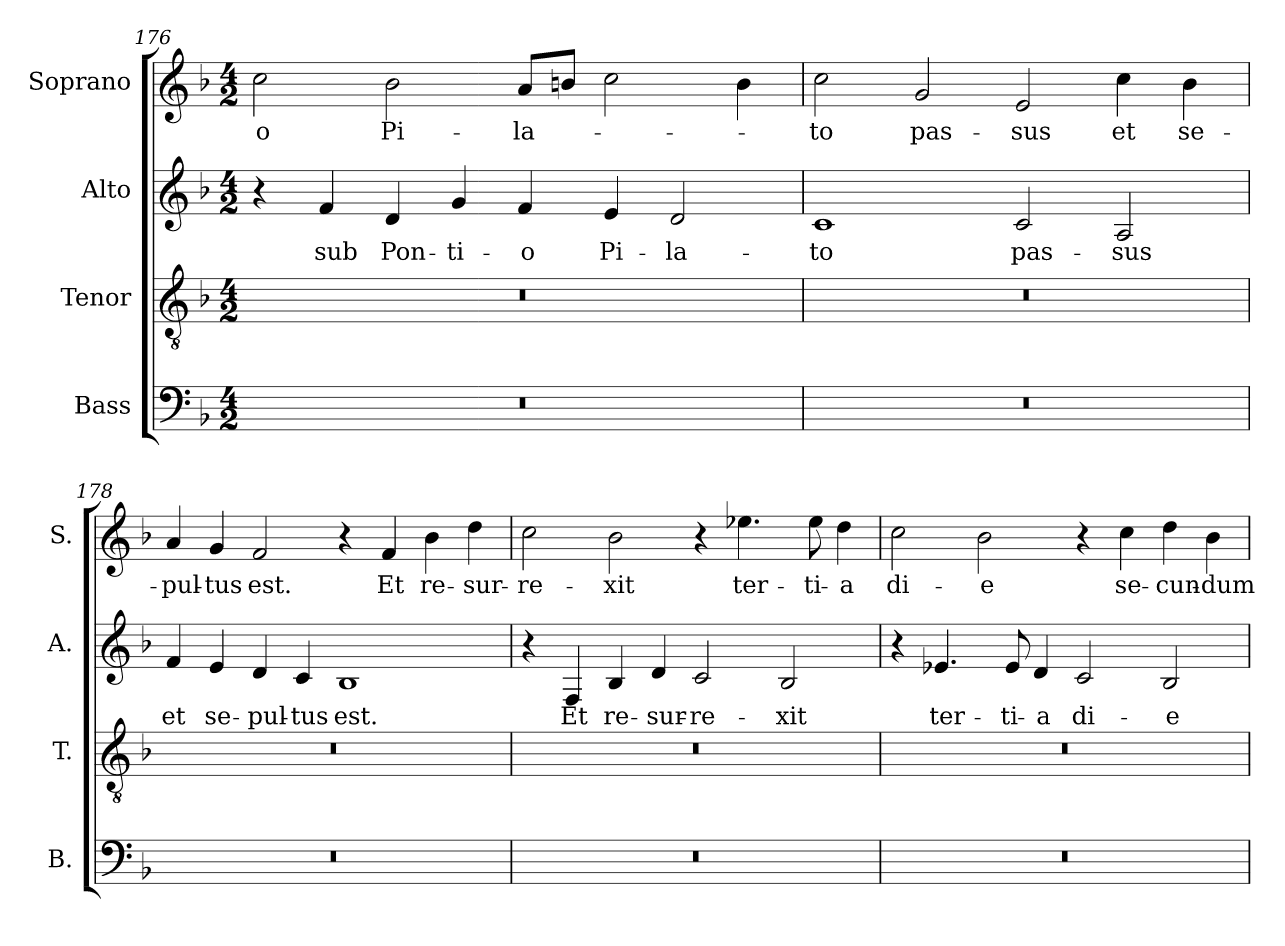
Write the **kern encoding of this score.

**kern	**kern	**kern	**text	**kern	**text
*part4	*part3	*part2	*part2	*part1	*part1
*staff4	*staff3	*staff2	*staff2	*staff1	*staff1
*I"Bass	*I"Tenor	*I"Alto	*	*I"Soprano	*
*I'B.	*I'T.	*I'A.	*	*I'S.	*
*clefF4	*clefGv2	*clefG2	*	*clefG2	*
*	*ITrd7c12	*	*	*	*
*k[b-]	*k[b-]	*k[b-]	*	*k[b-]	*
*F:	*F:	*F:	*	*F:	*
*M4/2	*M4/2	*M4/2	*	*M4/2	*
=176	=176	=176	=176	=176	=176
!LO:N:vis=1	!LO:N:vis=1	!	!	!	!
!	!	!	!	!	!LO:LY:b:color=#000000
0r	0r	4r	.	2cci\	-o
!	!	!	!LO:LY:b:color=#000000	!	!
.	.	4fi/	sub	.	.
!	!	!	!LO:LY:b:color=#000000	!	!
!	!	!	!	!	!LO:LY:b:color=#000000
.	.	4di/	Pon-	2b-i\	Pi-
!	!	!	!LO:LY:b:color=#000000	!	!
.	.	4gi/	-ti-	.	.
!	!	!	!LO:LY:b:color=#000000	!	!
!	!	!	!	!	!LO:LY:b:color=#000000
.	.	4fi/	-o	8ai/L	-la-
.	.	.	.	8bni/J	.
!	!	!	!LO:LY:b:color=#000000	!	!
.	.	4ei/	Pi-	2cci\	.
!	!	!	!LO:LY:b:color=#000000	!	!
.	.	2di/	-la-	.	.
.	.	.	.	4bi\	.
!!LO:LB:g=z
=177	=177	=177	=177	=177	=177
!LO:N:vis=1	!LO:N:vis=1	!	!	!	!
!	!	!	!LO:LY:b:color=#000000	!	!
!	!	!	!	!	!LO:LY:b:color=#000000
0r	0r	1ci	-to	2cci\	-to
!	!	!	!	!	!LO:LY:b:color=#000000
.	.	.	.	2gi/	pas-
!	!	!	!LO:LY:b:color=#000000	!	!
!	!	!	!	!	!LO:LY:b:color=#000000
.	.	2ci/	pas-	2ei/	-sus
!	!	!	!LO:LY:b:color=#000000	!	!
!	!	!	!	!	!LO:LY:b:color=#000000
.	.	2Ai/	-sus	4cci\	et
!	!	!	!	!	!LO:LY:b:color=#000000
.	.	.	.	4b-i\	se-
=178	=178	=178	=178	=178	=178
!LO:N:vis=1	!LO:N:vis=1	!	!	!	!
!	!	!	!LO:LY:b:color=#000000	!	!
!	!	!	!	!	!LO:LY:b:color=#000000
0r	0r	4fi/	et	4ai/	-pul-
!	!	!	!LO:LY:b:color=#000000	!	!
!	!	!	!	!	!LO:LY:b:color=#000000
.	.	4ei/	se-	4gi/	-tus
!	!	!	!LO:LY:b:color=#000000	!	!
!	!	!	!	!	!LO:LY:b:color=#000000
.	.	4di/	-pul-	2fi/	est.
!	!	!	!LO:LY:b:color=#000000	!	!
.	.	4ci/	-tus	.	.
!	!	!	!LO:LY:b:color=#000000	!	!
.	.	1B-i	est.	4r	.
!	!	!	!	!	!LO:LY:b:color=#000000
.	.	.	.	4fi/	Et
!	!	!	!	!	!LO:LY:b:color=#000000
.	.	.	.	4b-i\	re-
!	!	!	!	!	!LO:LY:b:color=#000000
.	.	.	.	4ddi\	-sur-
=179	=179	=179	=179	=179	=179
!LO:N:vis=1	!LO:N:vis=1	!	!	!	!
!	!	!	!	!	!LO:LY:b:color=#000000
0r	0r	4r	.	2cci\	-re-
!	!	!	!LO:LY:b:color=#000000	!	!
.	.	4Fi/	Et	.	.
!	!	!	!LO:LY:b:color=#000000	!	!
!	!	!	!	!	!LO:LY:b:color=#000000
.	.	4B-i/	re-	2b-i\	-xit
!	!	!	!LO:LY:b:color=#000000	!	!
.	.	4di/	-sur-	.	.
!	!	!	!LO:LY:b:color=#000000	!	!
.	.	2ci/	-re-	4r	.
!	!	!	!	!	!LO:LY:b:color=#000000
.	.	.	.	4.ee-Xi\	ter-
!	!	!	!LO:LY:b:color=#000000	!	!
.	.	2B-i/	-xit	.	.
!	!	!	!	!	!LO:LY:b:color=#000000
.	.	.	.	8ee-i\	-ti-
!	!	!	!	!	!LO:LY:b:color=#000000
.	.	.	.	4ddi\	-a
!!LO:LB:g=z
=180	=180	=180	=180	=180	=180
!LO:N:vis=1	!LO:N:vis=1	!	!	!	!
!	!	!	!	!	!LO:LY:b:color=#000000
0r	0r	4r	.	2cci\	di-
!	!	!	!LO:LY:b:color=#000000	!	!
.	.	4.e-Xi/	ter-	.	.
!	!	!	!	!	!LO:LY:b:color=#000000
.	.	.	.	2b-i\	-e
!	!	!	!LO:LY:b:color=#000000	!	!
.	.	8e-i/	-ti-	.	.
!	!	!	!LO:LY:b:color=#000000	!	!
.	.	4di/	-a	.	.
!	!	!	!LO:LY:b:color=#000000	!	!
.	.	2ci/	di-	4r	.
!	!	!	!	!	!LO:LY:b:color=#000000
.	.	.	.	4cci\	se-
!	!	!	!LO:LY:b:color=#000000	!	!
!	!	!	!	!	!LO:LY:b:color=#000000
.	.	2B-i/	-e	4ddi\	-cun-
!	!	!	!	!	!LO:LY:b:color=#000000
.	.	.	.	4b-i\	-dum
=	=	=	=	=	=
*-	*-	*-	*-	*-	*-
